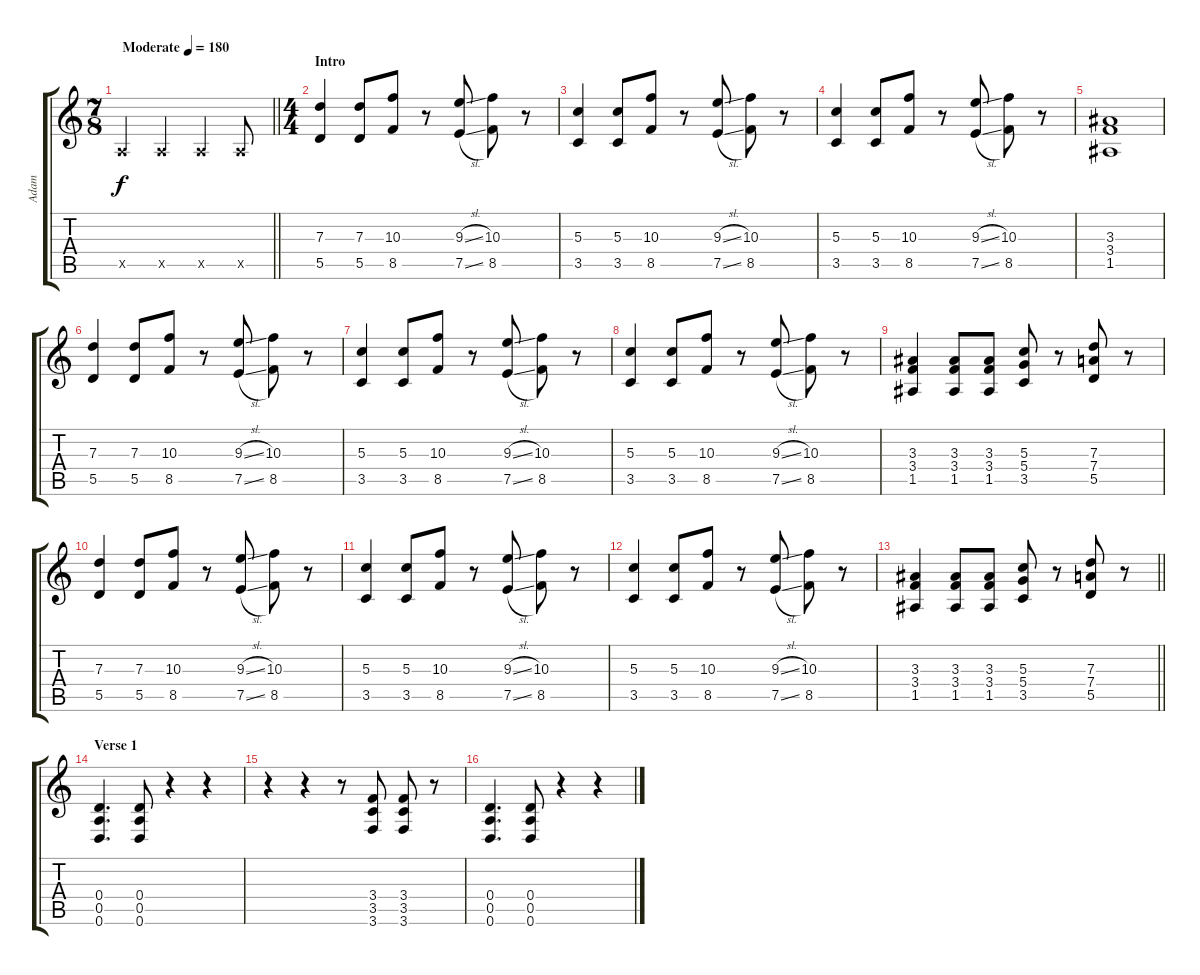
\track ("Adam" "Adam") {instrument distortionguitar}
\staff {score tabs}
\tuning (E4 B3 G3 D3 A2 D2) {hide}
\ts (7 8)
\tempo (180 "Moderate")
\clef g2
\barLineRight lightlight
\ks c
0.5{x}.4{dy f instrument distortionguitar} 0.5{x}.4 0.5{x}.4 0.5{x}.8 |
\ts (4 4)
\section ("" "Intro")
(7.3 5.5).4 (7.3 5.5).8 (10.3 8.5).8 r.8 (9.3{sl} 7.5{sl}).8 (10.3 8.5).8 r.8 |
(5.3 3.5).4 (5.3 3.5).8 (10.3 8.5).8 r.8 (9.3{sl} 7.5{sl}).8 (10.3 8.5).8 r.8 |
(5.3 3.5).4 (5.3 3.5).8 (10.3 8.5).8 r.8 (9.3{sl} 7.5{sl}).8 (10.3 8.5).8 r.8 |
(3.3 3.4 1.5).1 |
(7.3 5.5).4 (7.3 5.5).8 (10.3 8.5).8 r.8 (9.3{sl} 7.5{sl}).8 (10.3 8.5).8 r.8 |
(5.3 3.5).4 (5.3 3.5).8 (10.3 8.5).8 r.8 (9.3{sl} 7.5{sl}).8 (10.3 8.5).8 r.8 |
(5.3 3.5).4 (5.3 3.5).8 (10.3 8.5).8 r.8 (9.3{sl} 7.5{sl}).8 (10.3 8.5).8 r.8 |
(3.3 3.4 1.5).4 (3.3 3.4 1.5).8 (3.3 3.4 1.5).8 (5.3 5.4 3.5).8 r.8 (7.3 7.4 5.5).8 r.8 |
(7.3 5.5).4 (7.3 5.5).8 (10.3 8.5).8 r.8 (9.3{sl} 7.5{sl}).8 (10.3 8.5).8 r.8 |
(5.3 3.5).4 (5.3 3.5).8 (10.3 8.5).8 r.8 (9.3{sl} 7.5{sl}).8 (10.3 8.5).8 r.8 |
(5.3 3.5).4 (5.3 3.5).8 (10.3 8.5).8 r.8 (9.3{sl} 7.5{sl}).8 (10.3 8.5).8 r.8 |
\barLineRight lightlight
(3.3 3.4 1.5).4 (3.3 3.4 1.5).8 (3.3 3.4 1.5).8 (5.3 5.4 3.5).8 r.8 (7.3 7.4 5.5).8 r.8 |
\section ("" "Verse 1")
(0.4 0.5 0.6).4{d} (0.4 0.5 0.6).8 r.4 r.4 |
r.4 r.4 r.8 (3.4 3.5 3.6).8 (3.4 3.5 3.6).8 r.8 |
(0.4 0.5 0.6).4{d} (0.4 0.5 0.6).8 r.4 r.4
